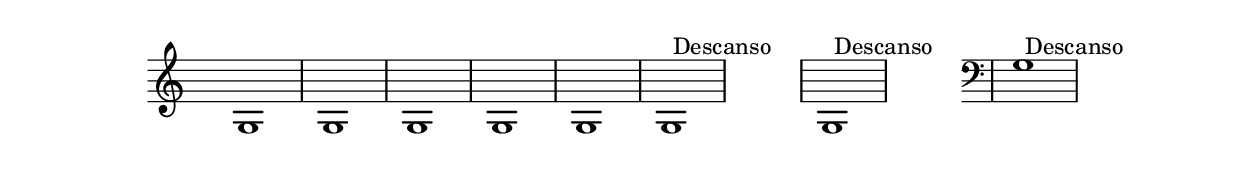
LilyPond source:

\version "2.14.2"

%%\header { texidoc="1 - Nota Nova"}

\relative c' {
  \override Staff.TimeSignature #'transparent = ##t
  \override Score.BarNumber #'transparent = ##t
  \override Score.RehearsalMark #'font-size = #-2

  %% CLARINETE
  \tag #'cl {
    g1
  }
  %% FLAUTA
  \tag #'fl {
    g
  }
  %% OBOÉ
  \tag #'ob {
    g
  }
  %% SAX ALTO
  \tag #'saxa {
    g
  }
  %% SAX TENOR
  \tag #'saxt {
    g
  }
  %% SAX GENES
  \tag #'saxg {
    g
  }
  %% TROMPETE
  \tag #'tpt {
    \override Staff.Clef #'transparent = ##t
    \stopStaff
    s^\markup {\hspace #-7 "Descanso"}
  }
  %% TROMPA
  \tag #'tpa {
    \override Staff.Clef #'transparent = ##f
    \startStaff
    g
  }
  %% TROMBONE
  \tag #'tbn {
    \override Staff.Clef #'transparent = ##t
    \stopStaff
    s^\markup {\hspace #-7 "Descanso"}
  }
  %% TUBA MIB
  \tag #'tbamib {
    \override Staff.Clef #'transparent = ##f
    \startStaff
    \clef bass
    g
  }
  %% TUBA SIB
  \tag #'tbasib {
    \override Staff.Clef #'transparent = ##t
    \stopStaff
    s^\markup {\hspace #-7 "Descanso"}
  }

  %% END DOCUMENT
}
